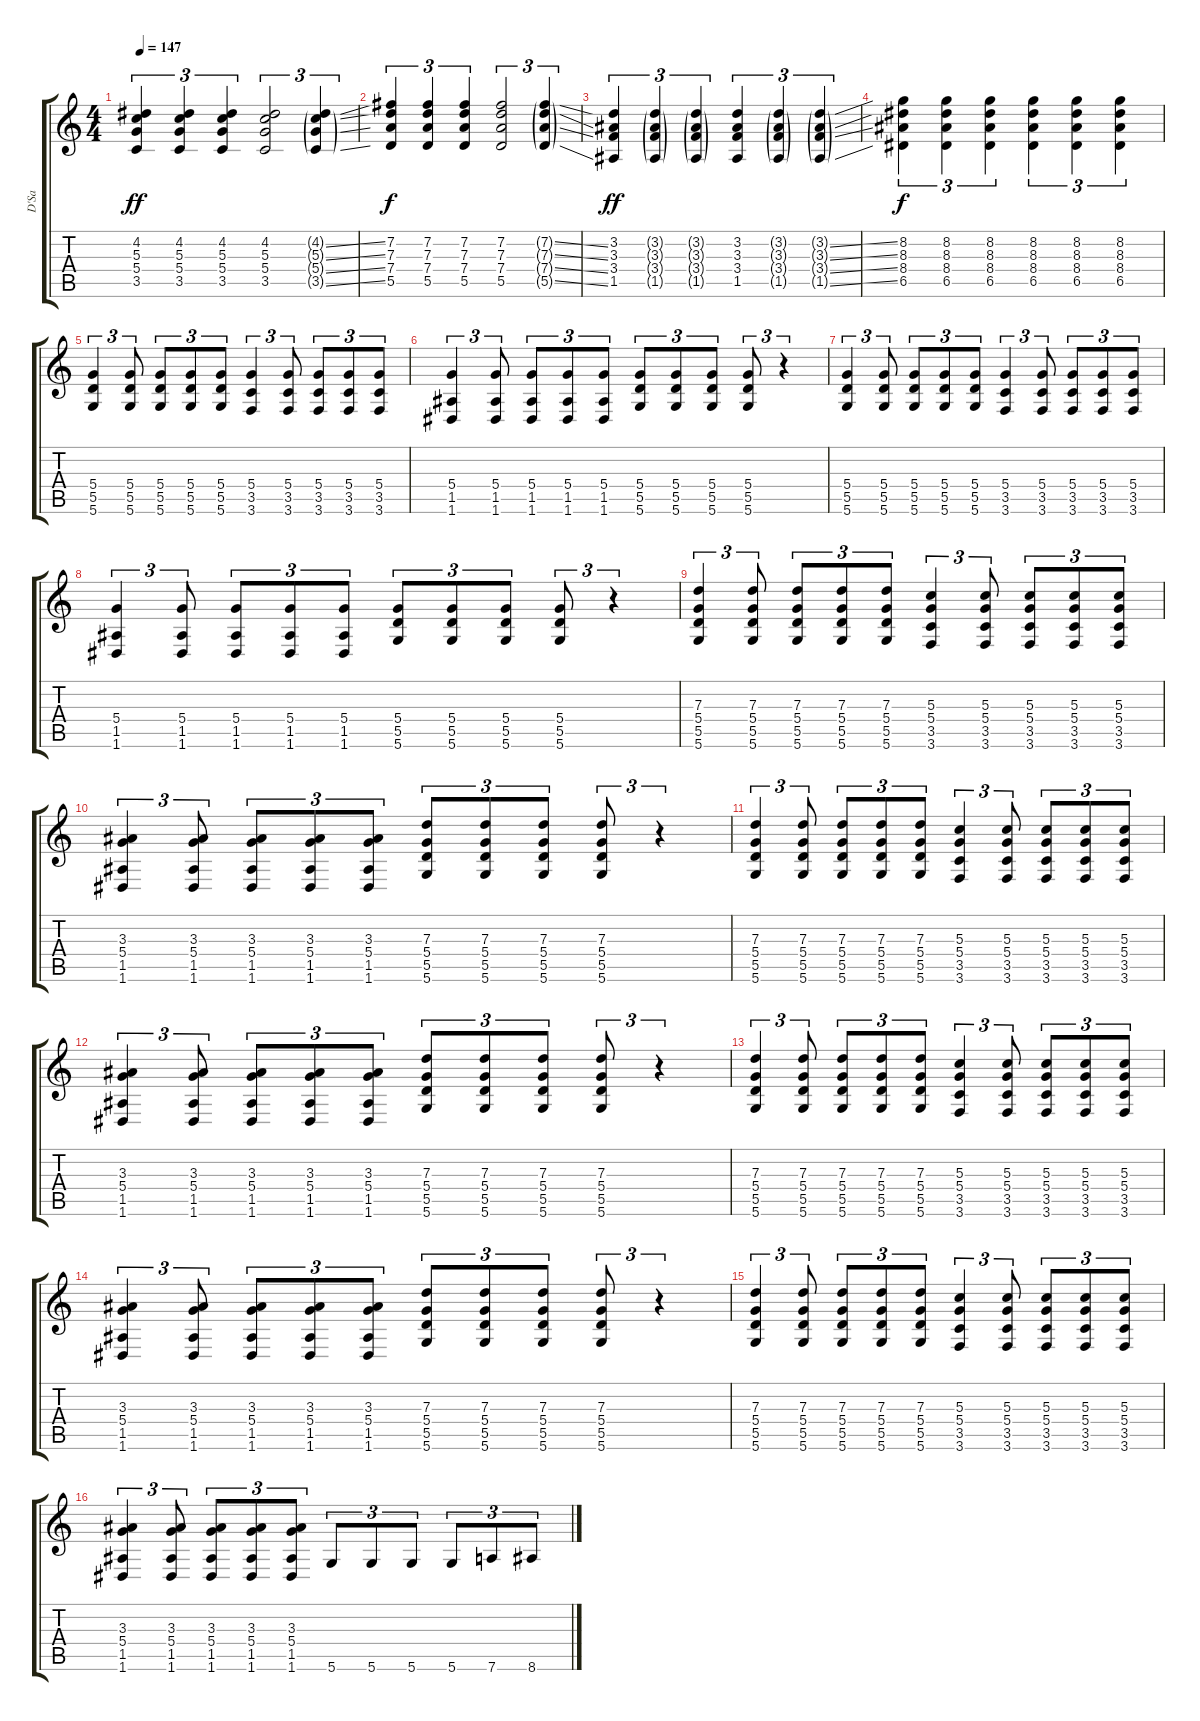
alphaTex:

\track ("D'Sa" "D'Sa") {instrument overdrivenguitar}
\staff {score tabs}
\tuning (E4 B3 G3 D3 A2 D2) {hide}
\ts (4 4)
\tempo 147
\clef g2
\ks c
(4.2 5.3 5.4 3.5).4{tu (3 2) dy ff} (4.2 5.3 5.4 3.5).4{tu (3 2)} (4.2 5.3 5.4 3.5).4{tu (3 2)} (4.2 5.3 5.4 3.5).2{tu (3 2)} (4.2{ss g} 5.3{ss g} 5.4{ss g} 3.5{ss g}).4{tu (3 2)} |
(7.2 7.3 7.4 5.5).4{tu (3 2) dy f} (7.2 7.3 7.4 5.5).4{tu (3 2)} (7.2 7.3 7.4 5.5).4{tu (3 2)} (7.2 7.3 7.4 5.5).2{tu (3 2)} (7.2{ss g} 7.3{ss g} 7.4{ss g} 5.5{ss g}).4{tu (3 2)} |
(3.2 3.3 3.4 1.5).4{tu (3 2) dy ff} (3.2{g} 3.3{g} 3.4{g} 1.5{g}).4{tu (3 2)} (3.2{g} 3.3{g} 3.4{g} 1.5{g}).4{tu (3 2)} (3.2 3.3 3.4 1.5).4{tu (3 2)} (3.2{g} 3.3{g} 3.4{g} 1.5{g}).4{tu (3 2)} (3.2{ss g} 3.3{ss g} 3.4{ss g} 1.5{ss g}).4{tu (3 2)} |
(8.2 8.3 8.4 6.5).4{tu (3 2) dy f} (8.2 8.3 8.4 6.5).4{tu (3 2)} (8.2 8.3 8.4 6.5).4{tu (3 2)} (8.2 8.3 8.4 6.5).4{tu (3 2)} (8.2 8.3 8.4 6.5).4{tu (3 2)} (8.2 8.3 8.4 6.5).4{tu (3 2)} |
(5.4 5.5 5.6).4{tu (3 2)} (5.4 5.5 5.6).8{tu (3 2)} (5.4 5.5 5.6).8{tu (3 2)} (5.4 5.5 5.6).8{tu (3 2)} (5.4 5.5 5.6).8{tu (3 2)} (5.4 3.5 3.6).4{tu (3 2)} (5.4 3.5 3.6).8{tu (3 2)} (5.4 3.5 3.6).8{tu (3 2)} (5.4 3.5 3.6).8{tu (3 2)} (5.4 3.5 3.6).8{tu (3 2)} |
(5.4 1.5 1.6).4{tu (3 2)} (5.4 1.5 1.6).8{tu (3 2)} (5.4 1.5 1.6).8{tu (3 2)} (5.4 1.5 1.6).8{tu (3 2)} (5.4 1.5 1.6).8{tu (3 2)} (5.4 5.5 5.6).8{tu (3 2)} (5.4 5.5 5.6).8{tu (3 2)} (5.4 5.5 5.6).8{tu (3 2)} (5.4 5.5 5.6).8{tu (3 2)} r.4{tu (3 2)} |
(5.4 5.5 5.6).4{tu (3 2)} (5.4 5.5 5.6).8{tu (3 2)} (5.4 5.5 5.6).8{tu (3 2)} (5.4 5.5 5.6).8{tu (3 2)} (5.4 5.5 5.6).8{tu (3 2)} (5.4 3.5 3.6).4{tu (3 2)} (5.4 3.5 3.6).8{tu (3 2)} (5.4 3.5 3.6).8{tu (3 2)} (5.4 3.5 3.6).8{tu (3 2)} (5.4 3.5 3.6).8{tu (3 2)} |
(5.4 1.5 1.6).4{tu (3 2)} (5.4 1.5 1.6).8{tu (3 2)} (5.4 1.5 1.6).8{tu (3 2)} (5.4 1.5 1.6).8{tu (3 2)} (5.4 1.5 1.6).8{tu (3 2)} (5.4 5.5 5.6).8{tu (3 2)} (5.4 5.5 5.6).8{tu (3 2)} (5.4 5.5 5.6).8{tu (3 2)} (5.4 5.5 5.6).8{tu (3 2)} r.4{tu (3 2)} |
(7.3 5.4 5.5 5.6).4{tu (3 2)} (7.3 5.4 5.5 5.6).8{tu (3 2)} (7.3 5.4 5.5 5.6).8{tu (3 2)} (7.3 5.4 5.5 5.6).8{tu (3 2)} (7.3 5.4 5.5 5.6).8{tu (3 2)} (5.3 5.4 3.5 3.6).4{tu (3 2)} (5.3 5.4 3.5 3.6).8{tu (3 2)} (5.3 5.4 3.5 3.6).8{tu (3 2)} (5.3 5.4 3.5 3.6).8{tu (3 2)} (5.3 5.4 3.5 3.6).8{tu (3 2)} |
(3.3 5.4 1.5 1.6).4{tu (3 2)} (3.3 5.4 1.5 1.6).8{tu (3 2)} (3.3 5.4 1.5 1.6).8{tu (3 2)} (3.3 5.4 1.5 1.6).8{tu (3 2)} (3.3 5.4 1.5 1.6).8{tu (3 2)} (7.3 5.4 5.5 5.6).8{tu (3 2)} (7.3 5.4 5.5 5.6).8{tu (3 2)} (7.3 5.4 5.5 5.6).8{tu (3 2)} (7.3 5.4 5.5 5.6).8{tu (3 2)} r.4{tu (3 2)} |
(7.3 5.4 5.5 5.6).4{tu (3 2)} (7.3 5.4 5.5 5.6).8{tu (3 2)} (7.3 5.4 5.5 5.6).8{tu (3 2)} (7.3 5.4 5.5 5.6).8{tu (3 2)} (7.3 5.4 5.5 5.6).8{tu (3 2)} (5.3 5.4 3.5 3.6).4{tu (3 2)} (5.3 5.4 3.5 3.6).8{tu (3 2)} (5.3 5.4 3.5 3.6).8{tu (3 2)} (5.3 5.4 3.5 3.6).8{tu (3 2)} (5.3 5.4 3.5 3.6).8{tu (3 2)} |
(3.3 5.4 1.5 1.6).4{tu (3 2)} (3.3 5.4 1.5 1.6).8{tu (3 2)} (3.3 5.4 1.5 1.6).8{tu (3 2)} (3.3 5.4 1.5 1.6).8{tu (3 2)} (3.3 5.4 1.5 1.6).8{tu (3 2)} (7.3 5.4 5.5 5.6).8{tu (3 2)} (7.3 5.4 5.5 5.6).8{tu (3 2)} (7.3 5.4 5.5 5.6).8{tu (3 2)} (7.3 5.4 5.5 5.6).8{tu (3 2)} r.4{tu (3 2)} |
(7.3 5.4 5.5 5.6).4{tu (3 2)} (7.3 5.4 5.5 5.6).8{tu (3 2)} (7.3 5.4 5.5 5.6).8{tu (3 2)} (7.3 5.4 5.5 5.6).8{tu (3 2)} (7.3 5.4 5.5 5.6).8{tu (3 2)} (5.3 5.4 3.5 3.6).4{tu (3 2)} (5.3 5.4 3.5 3.6).8{tu (3 2)} (5.3 5.4 3.5 3.6).8{tu (3 2)} (5.3 5.4 3.5 3.6).8{tu (3 2)} (5.3 5.4 3.5 3.6).8{tu (3 2)} |
(3.3 5.4 1.5 1.6).4{tu (3 2)} (3.3 5.4 1.5 1.6).8{tu (3 2)} (3.3 5.4 1.5 1.6).8{tu (3 2)} (3.3 5.4 1.5 1.6).8{tu (3 2)} (3.3 5.4 1.5 1.6).8{tu (3 2)} (7.3 5.4 5.5 5.6).8{tu (3 2)} (7.3 5.4 5.5 5.6).8{tu (3 2)} (7.3 5.4 5.5 5.6).8{tu (3 2)} (7.3 5.4 5.5 5.6).8{tu (3 2)} r.4{tu (3 2)} |
(7.3 5.4 5.5 5.6).4{tu (3 2)} (7.3 5.4 5.5 5.6).8{tu (3 2)} (7.3 5.4 5.5 5.6).8{tu (3 2)} (7.3 5.4 5.5 5.6).8{tu (3 2)} (7.3 5.4 5.5 5.6).8{tu (3 2)} (5.3 5.4 3.5 3.6).4{tu (3 2)} (5.3 5.4 3.5 3.6).8{tu (3 2)} (5.3 5.4 3.5 3.6).8{tu (3 2)} (5.3 5.4 3.5 3.6).8{tu (3 2)} (5.3 5.4 3.5 3.6).8{tu (3 2)} |
(3.3 5.4 1.5 1.6).4{tu (3 2)} (3.3 5.4 1.5 1.6).8{tu (3 2)} (3.3 5.4 1.5 1.6).8{tu (3 2)} (3.3 5.4 1.5 1.6).8{tu (3 2)} (3.3 5.4 1.5 1.6).8{tu (3 2)} 5.6.8{tu (3 2)} 5.6.8{tu (3 2)} 5.6.8{tu (3 2)} 5.6.8{tu (3 2)} 7.6.8{tu (3 2)} 8.6.8{tu (3 2)}
